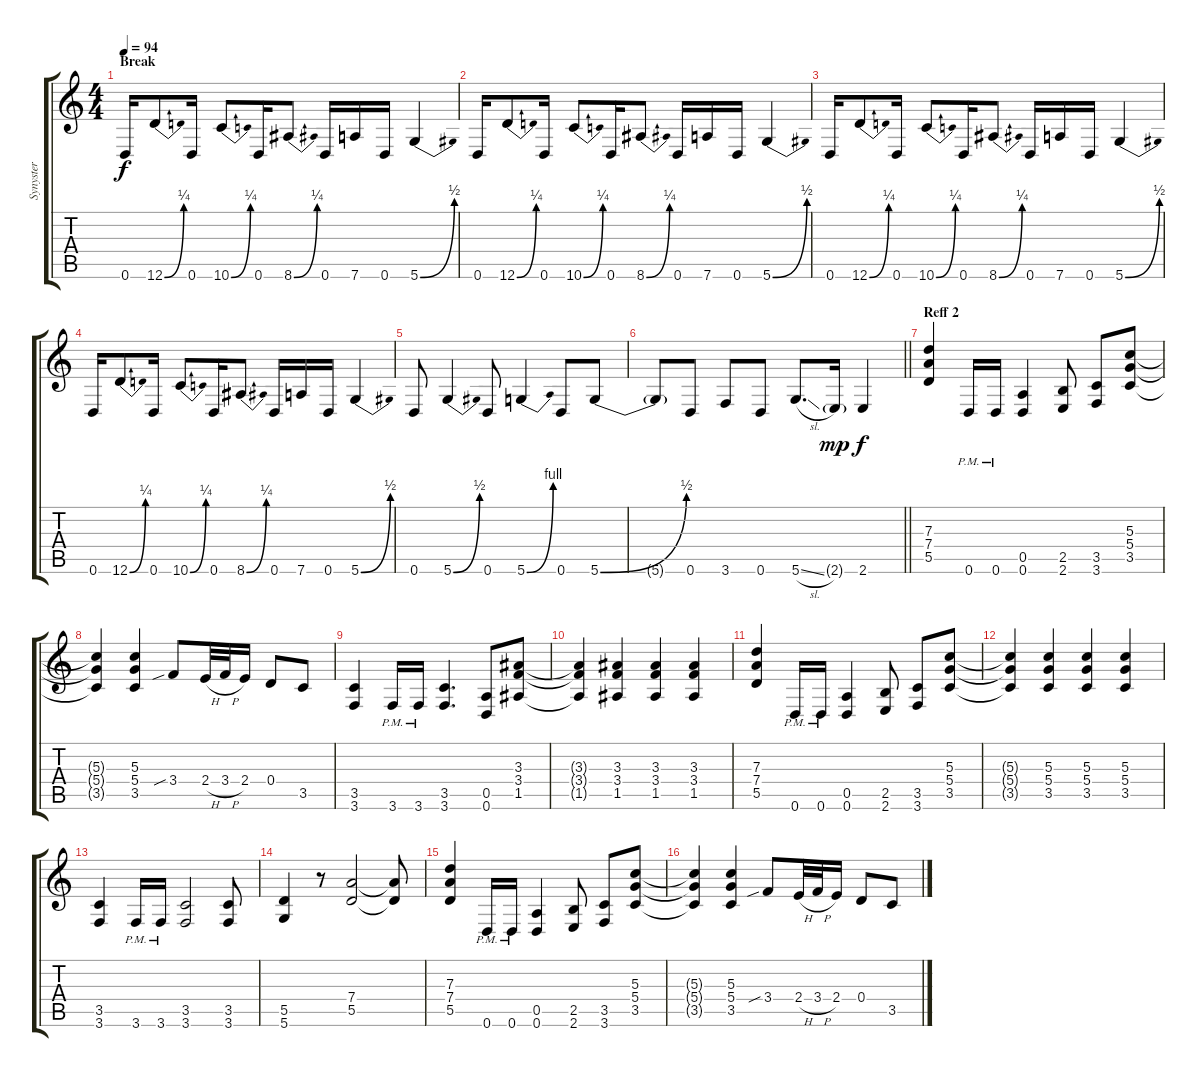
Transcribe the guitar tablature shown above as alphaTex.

\track ("Synyster" "Synyster") {instrument distortionguitar}
\staff {score tabs}
\tuning (E4 B3 G3 D3 A2 D2) {hide}
\ts (4 4)
\section ("" "Break")
\tempo 94
\clef g2
\ks c
0.6.16{dy f balance 8} 12.6{be (bend 0 0 60 1)}.8 0.6.16 10.6{be (bend 0 0 60 1)}.8 0.6.16 8.6{be (bend 0 0 60 1)}.8 0.6.16 7.6.16 0.6.16 5.6{be (bend 0 0 60 2)}.4 |
0.6.16 12.6{be (bend 0 0 60 1)}.8 0.6.16 10.6{be (bend 0 0 60 1)}.8 0.6.16 8.6{be (bend 0 0 60 1)}.8 0.6.16 7.6.16 0.6.16 5.6{be (bend 0 0 60 2)}.4 |
0.6.16 12.6{be (bend 0 0 60 1)}.8 0.6.16 10.6{be (bend 0 0 60 1)}.8 0.6.16 8.6{be (bend 0 0 60 1)}.8 0.6.16 7.6.16 0.6.16 5.6{be (bend 0 0 60 2)}.4 |
0.6.16 12.6{be (bend 0 0 60 1)}.8 0.6.16 10.6{be (bend 0 0 60 1)}.8 0.6.16 8.6{be (bend 0 0 60 1)}.8 0.6.16 7.6.16 0.6.16 5.6{be (bend 0 0 60 2)}.4 |
0.6.8{balance 16} 5.6{be (bend 0 0 60 2)}.4 0.6.8 5.6{be (bend 0 0 60 4)}.4 0.6.8 5.6{be (bend 0 0 60 2)}.8 |
\barLineRight lightlight
5.6{t}.8 0.6.8 3.6.8 0.6.8 5.6{sl}.8{d} 2.6{g}.16{dy mp} 2.6.4{dy f} |
\section ("" "Reff 2")
(7.3 7.4 5.5).4 0.6{pm}.16 0.6{pm}.16 (0.5 0.6).4 (2.5 2.6).8 (3.5 3.6).8 (5.3 5.4 3.5).8 |
(5.3{t} 5.4{t} 3.5{t}).4 (5.3 5.4 3.5).4 3.4{sib}.8 2.4{h}.32 3.4{h}.32 2.4.16 0.4.8 3.5.8 |
(3.5 3.6).4 3.6{pm}.16 3.6{pm}.16 (3.5 3.6).4{d} (0.5 0.6).8 (3.3 3.4 1.5).8 |
(3.3{t} 3.4{t} 1.5{t}).4 (3.3 3.4 1.5).4 (3.3 3.4 1.5).4 (3.3 3.4 1.5).4 |
(7.3 7.4 5.5).4 0.6{pm}.16 0.6{pm}.16 (0.5 0.6).4 (2.5 2.6).8 (3.5 3.6).8 (5.3 5.4 3.5).8 |
(5.3{t} 5.4{t} 3.5{t}).4 (5.3 5.4 3.5).4 (5.3 5.4 3.5).4 (5.3 5.4 3.5).4 |
(3.5 3.6).4 3.6{pm}.16 3.6{pm}.16 (3.5 3.6).2 (3.5 3.6).8 |
(5.5 5.6).4 r.8 (7.4 5.5).2 (7.4{t} 5.5{t}).8 |
(7.3 7.4 5.5).4 0.6{pm}.16 0.6{pm}.16 (0.5 0.6).4 (2.5 2.6).8 (3.5 3.6).8 (5.3 5.4 3.5).8 |
(5.3{t} 5.4{t} 3.5{t}).4 (5.3 5.4 3.5).4 3.4{sib}.8 2.4{h}.32 3.4{h}.32 2.4.16 0.4.8 3.5.8
